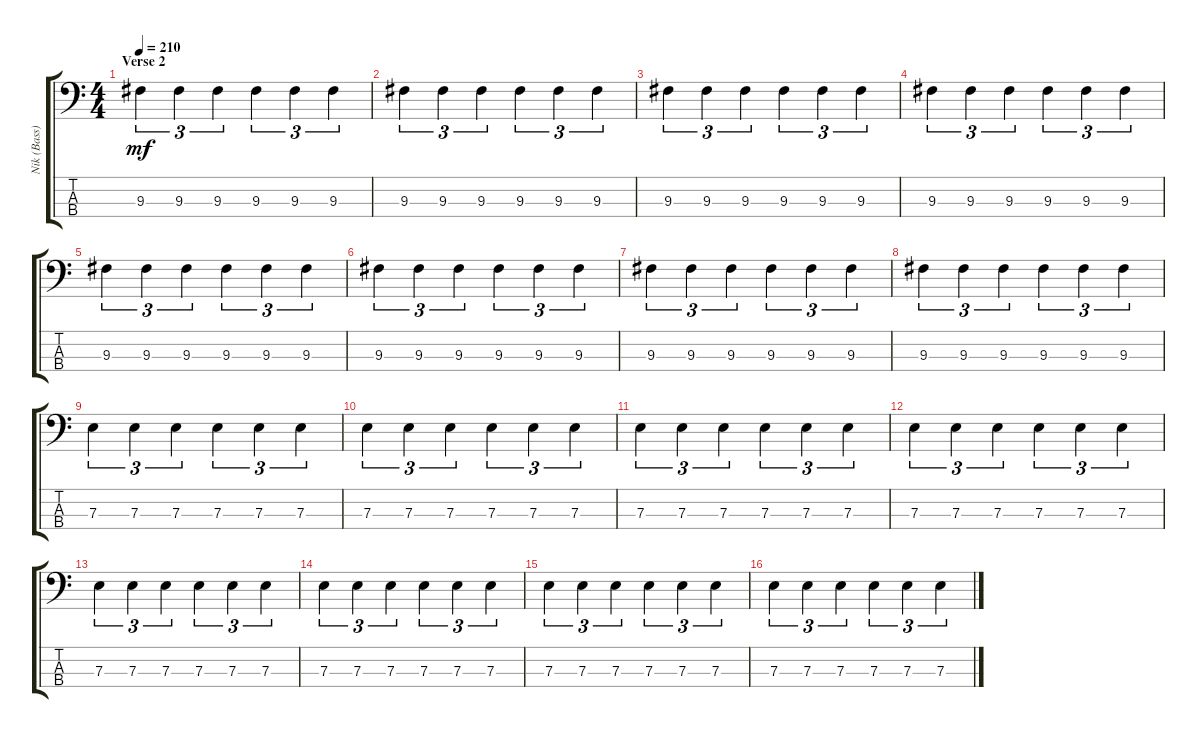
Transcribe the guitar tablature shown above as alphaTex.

\track ("Nik (Bass)" "Nik (Bass)") {instrument electricbassfinger}
\staff {score tabs}
\tuning (G2 D2 A1 E1) {hide}
\ts (4 4)
\section ("" "Verse 2")
\tempo 210
\clef f4
\ks c
9.3.4{tu (3 2) dy mf} 9.3.4{tu (3 2)} 9.3.4{tu (3 2)} 9.3.4{tu (3 2)} 9.3.4{tu (3 2)} 9.3.4{tu (3 2)} |
9.3.4{tu (3 2)} 9.3.4{tu (3 2)} 9.3.4{tu (3 2)} 9.3.4{tu (3 2)} 9.3.4{tu (3 2)} 9.3.4{tu (3 2)} |
9.3.4{tu (3 2)} 9.3.4{tu (3 2)} 9.3.4{tu (3 2)} 9.3.4{tu (3 2)} 9.3.4{tu (3 2)} 9.3.4{tu (3 2)} |
9.3.4{tu (3 2)} 9.3.4{tu (3 2)} 9.3.4{tu (3 2)} 9.3.4{tu (3 2)} 9.3.4{tu (3 2)} 9.3.4{tu (3 2)} |
9.3.4{tu (3 2)} 9.3.4{tu (3 2)} 9.3.4{tu (3 2)} 9.3.4{tu (3 2)} 9.3.4{tu (3 2)} 9.3.4{tu (3 2)} |
9.3.4{tu (3 2)} 9.3.4{tu (3 2)} 9.3.4{tu (3 2)} 9.3.4{tu (3 2)} 9.3.4{tu (3 2)} 9.3.4{tu (3 2)} |
9.3.4{tu (3 2)} 9.3.4{tu (3 2)} 9.3.4{tu (3 2)} 9.3.4{tu (3 2)} 9.3.4{tu (3 2)} 9.3.4{tu (3 2)} |
9.3.4{tu (3 2)} 9.3.4{tu (3 2)} 9.3.4{tu (3 2)} 9.3.4{tu (3 2)} 9.3.4{tu (3 2)} 9.3.4{tu (3 2)} |
7.3.4{tu (3 2)} 7.3.4{tu (3 2)} 7.3.4{tu (3 2)} 7.3.4{tu (3 2)} 7.3.4{tu (3 2)} 7.3.4{tu (3 2)} |
7.3.4{tu (3 2)} 7.3.4{tu (3 2)} 7.3.4{tu (3 2)} 7.3.4{tu (3 2)} 7.3.4{tu (3 2)} 7.3.4{tu (3 2)} |
7.3.4{tu (3 2)} 7.3.4{tu (3 2)} 7.3.4{tu (3 2)} 7.3.4{tu (3 2)} 7.3.4{tu (3 2)} 7.3.4{tu (3 2)} |
7.3.4{tu (3 2)} 7.3.4{tu (3 2)} 7.3.4{tu (3 2)} 7.3.4{tu (3 2)} 7.3.4{tu (3 2)} 7.3.4{tu (3 2)} |
7.3.4{tu (3 2)} 7.3.4{tu (3 2)} 7.3.4{tu (3 2)} 7.3.4{tu (3 2)} 7.3.4{tu (3 2)} 7.3.4{tu (3 2)} |
7.3.4{tu (3 2)} 7.3.4{tu (3 2)} 7.3.4{tu (3 2)} 7.3.4{tu (3 2)} 7.3.4{tu (3 2)} 7.3.4{tu (3 2)} |
7.3.4{tu (3 2)} 7.3.4{tu (3 2)} 7.3.4{tu (3 2)} 7.3.4{tu (3 2)} 7.3.4{tu (3 2)} 7.3.4{tu (3 2)} |
7.3.4{tu (3 2)} 7.3.4{tu (3 2)} 7.3.4{tu (3 2)} 7.3.4{tu (3 2)} 7.3.4{tu (3 2)} 7.3.4{tu (3 2)}
